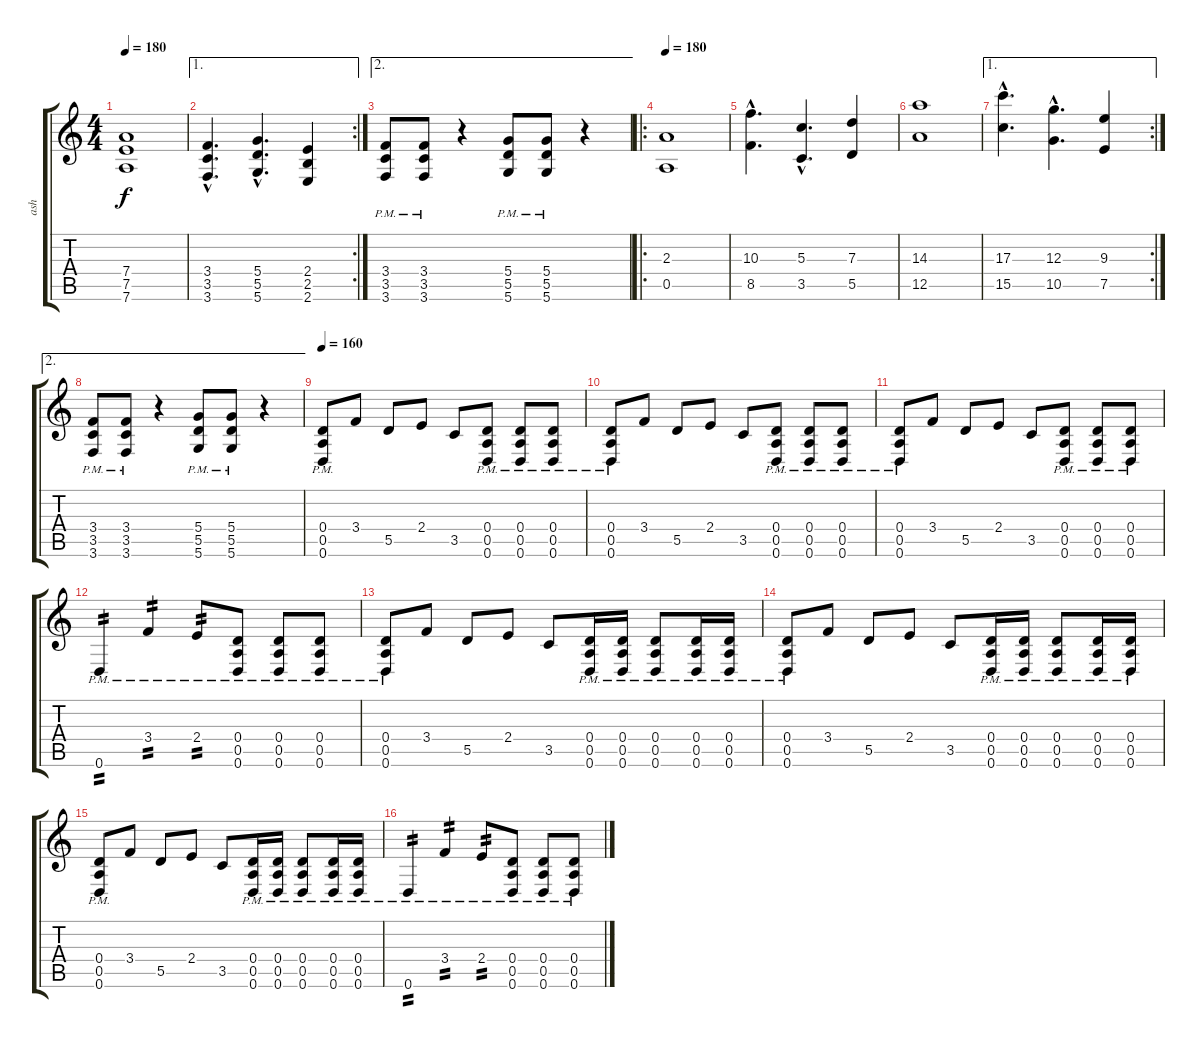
\track ("ash" "ash") {instrument distortionguitar}
\staff {score tabs}
\tuning (E4 B3 G3 D3 A2 D2) {hide}
\ts (4 4)
\tempo 180
\clef g2
\ks c
(7.4 7.5 7.6).1{dy f} |
\ae 1
\rc 2
(3.4{hac} 3.5{hac} 3.6{hac}).4{d} (5.4{hac} 5.5{hac} 5.6{hac}).4{d} (2.4 2.5 2.6).4 |
\ae 2
(3.4{pm} 3.5{pm} 3.6{pm}).8 (3.4{pm} 3.5{pm} 3.6{pm}).8 r.4 (5.4{pm} 5.5{pm} 5.6{pm}).8 (5.4{pm} 5.5{pm} 5.6{pm}).8 r.4 |
\ro
\tempo 180
(2.3 0.5).1 |
(10.3{hac} 8.5{hac}).4{d} (5.3{hac} 3.5{hac}).4{d} (7.3 5.5).4 |
(14.3 12.5).1 |
\ae 1
\rc 2
(17.3{hac} 15.5{hac}).4{d} (12.3{hac} 10.5{hac}).4{d} (9.3 7.5).4 |
\ae 2
(3.4{pm} 3.5{pm} 3.6{pm}).8 (3.4{pm} 3.5{pm} 3.6{pm}).8 r.4 (5.4{pm} 5.5{pm} 5.6{pm}).8 (5.4{pm} 5.5{pm} 5.6{pm}).8 r.4 |
\tempo 160
(0.4{pm} 0.5{pm} 0.6{pm}).8 3.4.8 5.5.8 2.4.8 3.5.8 (0.4{pm} 0.5{pm} 0.6{pm}).8 (0.4{pm} 0.5{pm} 0.6{pm}).8 (0.4{pm} 0.5{pm} 0.6{pm}).8 |
(0.4{pm} 0.5{pm} 0.6{pm}).8 3.4.8 5.5.8 2.4.8 3.5.8 (0.4{pm} 0.5{pm} 0.6{pm}).8 (0.4{pm} 0.5{pm} 0.6{pm}).8 (0.4{pm} 0.5{pm} 0.6{pm}).8 |
(0.4{pm} 0.5{pm} 0.6{pm}).8 3.4.8 5.5.8 2.4.8 3.5.8 (0.4{pm} 0.5{pm} 0.6{pm}).8 (0.4{pm} 0.5{pm} 0.6{pm}).8 (0.4{pm} 0.5{pm} 0.6{pm}).8 |
0.6{pm}.4{tp 2} 3.4{pm}.4{tp 2} 2.4{pm}.8{tp 2} (0.4{pm} 0.5{pm} 0.6{pm}).8 (0.4{pm} 0.5{pm} 0.6{pm}).8 (0.4{pm} 0.5{pm} 0.6{pm}).8 |
(0.4{pm} 0.5{pm} 0.6{pm}).8 3.4.8 5.5.8 2.4.8 3.5.8 (0.4{pm} 0.5{pm} 0.6{pm}).16 (0.4{pm} 0.5{pm} 0.6{pm}).16 (0.4{pm} 0.5{pm} 0.6{pm}).8 (0.4{pm} 0.5{pm} 0.6{pm}).16 (0.4{pm} 0.5{pm} 0.6{pm}).16 |
(0.4{pm} 0.5{pm} 0.6{pm}).8 3.4.8 5.5.8 2.4.8 3.5.8 (0.4{pm} 0.5{pm} 0.6{pm}).16 (0.4{pm} 0.5{pm} 0.6{pm}).16 (0.4{pm} 0.5{pm} 0.6{pm}).8 (0.4{pm} 0.5{pm} 0.6{pm}).16 (0.4{pm} 0.5{pm} 0.6{pm}).16 |
(0.4{pm} 0.5{pm} 0.6{pm}).8 3.4.8 5.5.8 2.4.8 3.5.8 (0.4{pm} 0.5{pm} 0.6{pm}).16 (0.4{pm} 0.5{pm} 0.6{pm}).16 (0.4{pm} 0.5{pm} 0.6{pm}).8 (0.4{pm} 0.5{pm} 0.6{pm}).16 (0.4{pm} 0.5{pm} 0.6{pm}).16 |
0.6{pm}.4{tp 2} 3.4{pm}.4{tp 2} 2.4{pm}.8{tp 2} (0.4{pm} 0.5{pm} 0.6{pm}).8 (0.4{pm} 0.5{pm} 0.6{pm}).8 (0.4{pm} 0.5{pm} 0.6{pm}).8
